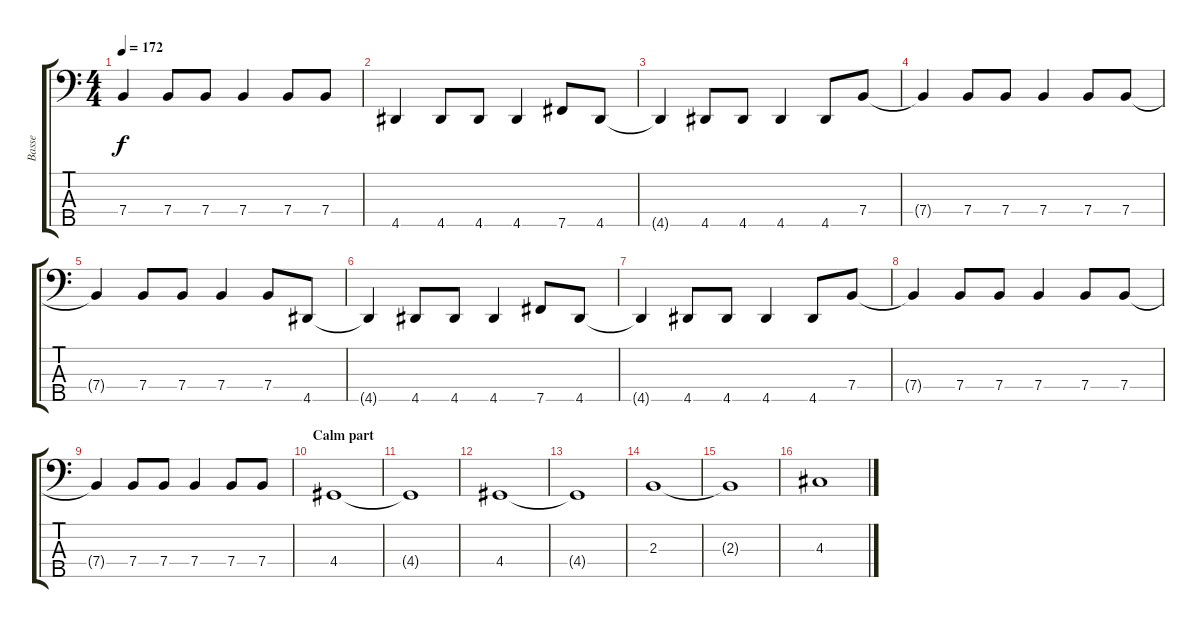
\track ("Basse" "Basse") {instrument electricbassfinger}
\staff {score tabs}
\tuning (G2 D2 A1 E1 B0) {hide}
\ts (4 4)
\tempo 172
\clef f4
\ks c
7.4{t}.4{dy f} 7.4.8 7.4.8 7.4.4 7.4.8 7.4.8 |
4.5.4 4.5.8 4.5.8 4.5.4 7.5.8 4.5.8 |
4.5{t}.4 4.5.8 4.5.8 4.5.4 4.5.8 7.4.8 |
7.4{t}.4 7.4.8 7.4.8 7.4.4 7.4.8 7.4.8 |
7.4{t}.4 7.4.8 7.4.8 7.4.4 7.4.8 4.5.8 |
4.5{t}.4 4.5.8 4.5.8 4.5.4 7.5.8 4.5.8 |
4.5{t}.4 4.5.8 4.5.8 4.5.4 4.5.8 7.4.8 |
7.4{t}.4 7.4.8 7.4.8 7.4.4 7.4.8 7.4.8 |
7.4{t}.4 7.4.8 7.4.8 7.4.4 7.4.8 7.4.8 |
\section ("" "Calm part")
4.4.1 |
4.4{t}.1 |
4.4.1 |
4.4{t}.1 |
2.3.1 |
2.3{t}.1 |
4.3.1
